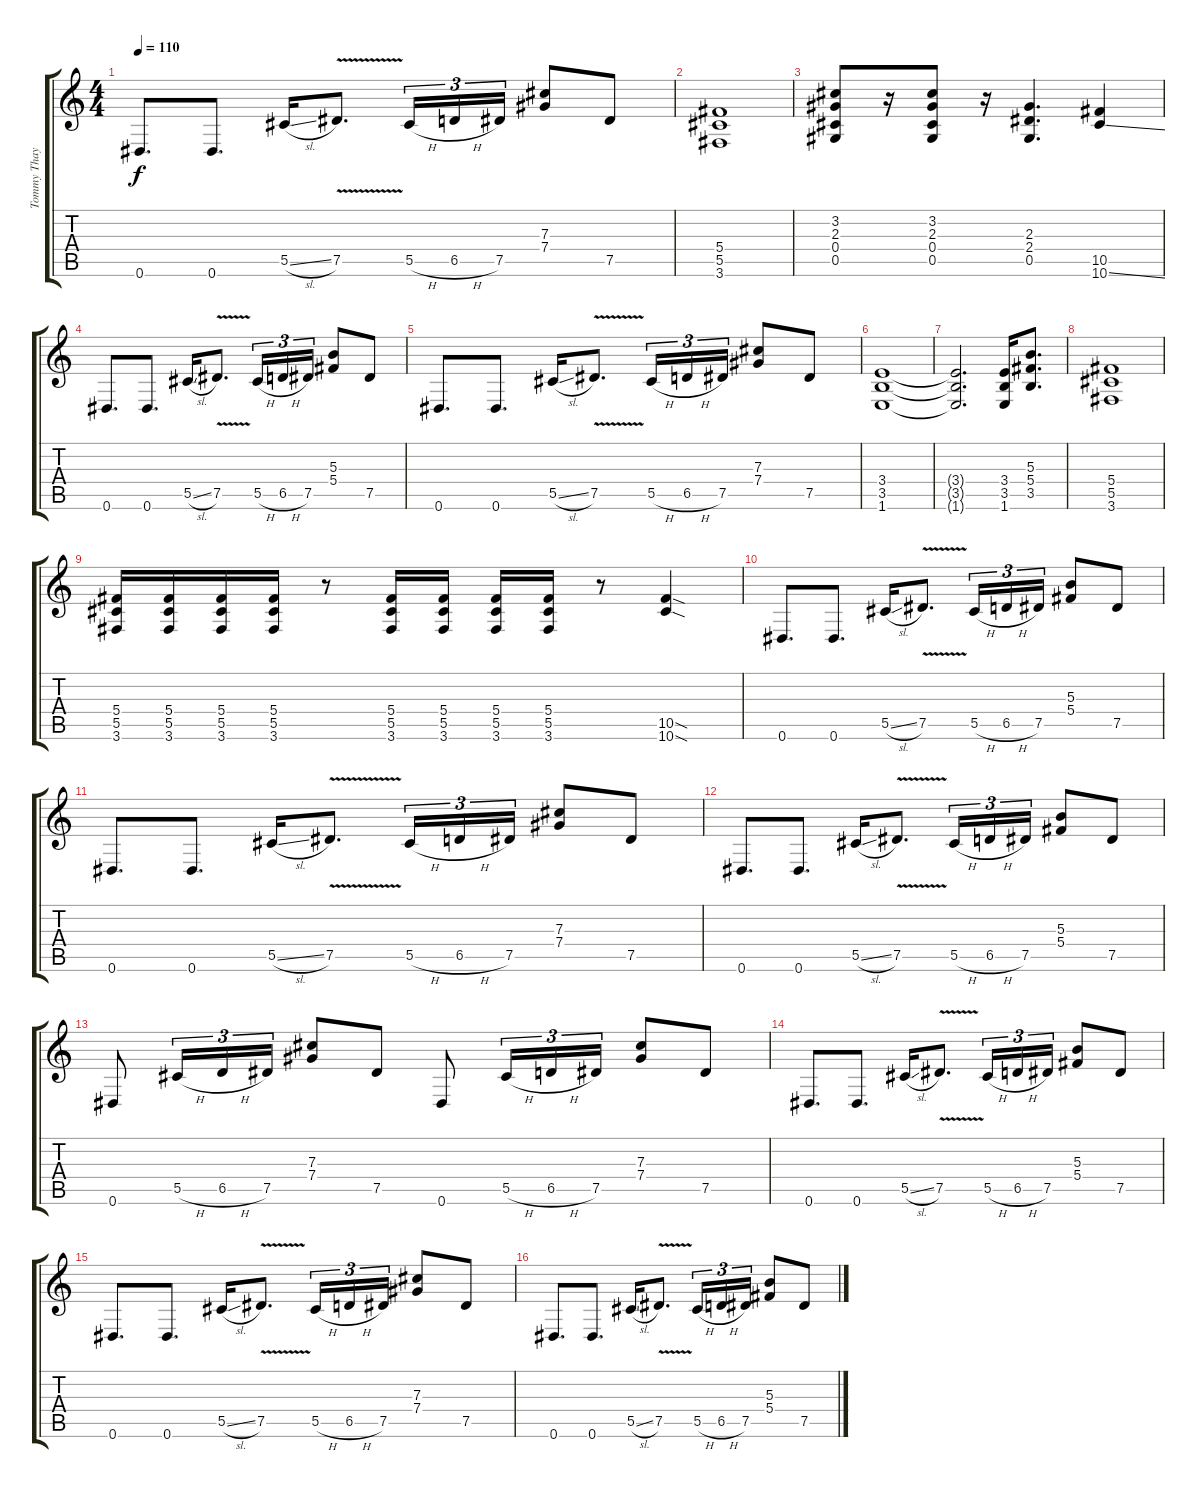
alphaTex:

\track ("Tommy Thayer" "Tommy Thay") {instrument distortionguitar}
\staff {score tabs}
\tuning (Eb4 Bb3 Gb3 Db3 Ab2 Eb2) {hide}
\ts (4 4)
\tempo 110
\clef g2
\ks c
0.6.8{d dy f} 0.6.8{d} 5.5{sl}.16 7.5{v}.8{d} 5.5{h}.16{tu (3 2)} 6.5{h}.16{tu (3 2)} 7.5.16{tu (3 2)} (7.3 7.4).8 7.5.8 |
(5.4 5.5 3.6).1 |
(3.2 2.3 0.4 0.5).8 r.16 (3.2 2.3 0.4 0.5).8 r.16 (2.3 2.4 0.5).4{d} (10.5 10.6{ss}).4 |
0.6.8{d} 0.6.8{d} 5.5{sl}.16 7.5{v}.8{d} 5.5{h}.16{tu (3 2)} 6.5{h}.16{tu (3 2)} 7.5.16{tu (3 2)} (5.3 5.4).8 7.5.8 |
0.6.8{d} 0.6.8{d} 5.5{sl}.16 7.5{v}.8{d} 5.5{h}.16{tu (3 2)} 6.5{h}.16{tu (3 2)} 7.5.16{tu (3 2)} (7.3 7.4).8 7.5.8 |
(3.4 3.5 1.6).1 |
(3.4{t} 3.5{t} 1.6{t}).2{d} (3.4 3.5 1.6).16 (5.3 5.4 3.5).8{d} |
(5.4 5.5 3.6).1 |
(5.4 5.5 3.6).16 (5.4 5.5 3.6).16 (5.4 5.5 3.6).16 (5.4 5.5 3.6).16 r.8 (5.4 5.5 3.6).16 (5.4 5.5 3.6).16 (5.4 5.5 3.6).16 (5.4 5.5 3.6).16 r.8 (10.5{sod} 10.6{sod}).4 |
0.6.8{d} 0.6.8{d} 5.5{sl}.16 7.5{v}.8{d} 5.5{h}.16{tu (3 2)} 6.5{h}.16{tu (3 2)} 7.5.16{tu (3 2)} (5.3 5.4).8 7.5.8 |
0.6.8{d} 0.6.8{d} 5.5{sl}.16 7.5{v}.8{d} 5.5{h}.16{tu (3 2)} 6.5{h}.16{tu (3 2)} 7.5.16{tu (3 2)} (7.3 7.4).8 7.5.8 |
0.6.8{d} 0.6.8{d} 5.5{sl}.16 7.5{v}.8{d} 5.5{h}.16{tu (3 2)} 6.5{h}.16{tu (3 2)} 7.5.16{tu (3 2)} (5.3 5.4).8 7.5.8 |
0.6.8 5.5{h}.16{tu (3 2)} 6.5{h}.16{tu (3 2)} 7.5.16{tu (3 2)} (7.3 7.4).8 7.5.8 0.6.8 5.5{h}.16{tu (3 2)} 6.5{h}.16{tu (3 2)} 7.5.16{tu (3 2)} (7.3 7.4).8 7.5.8 |
0.6.8{d} 0.6.8{d} 5.5{sl}.16 7.5{v}.8{d} 5.5{h}.16{tu (3 2)} 6.5{h}.16{tu (3 2)} 7.5.16{tu (3 2)} (5.3 5.4).8 7.5.8 |
0.6.8{d} 0.6.8{d} 5.5{sl}.16 7.5{v}.8{d} 5.5{h}.16{tu (3 2)} 6.5{h}.16{tu (3 2)} 7.5.16{tu (3 2)} (7.3 7.4).8 7.5.8 |
0.6.8{d} 0.6.8{d} 5.5{sl}.16 7.5{v}.8{d} 5.5{h}.16{tu (3 2)} 6.5{h}.16{tu (3 2)} 7.5.16{tu (3 2)} (5.3 5.4).8 7.5.8
